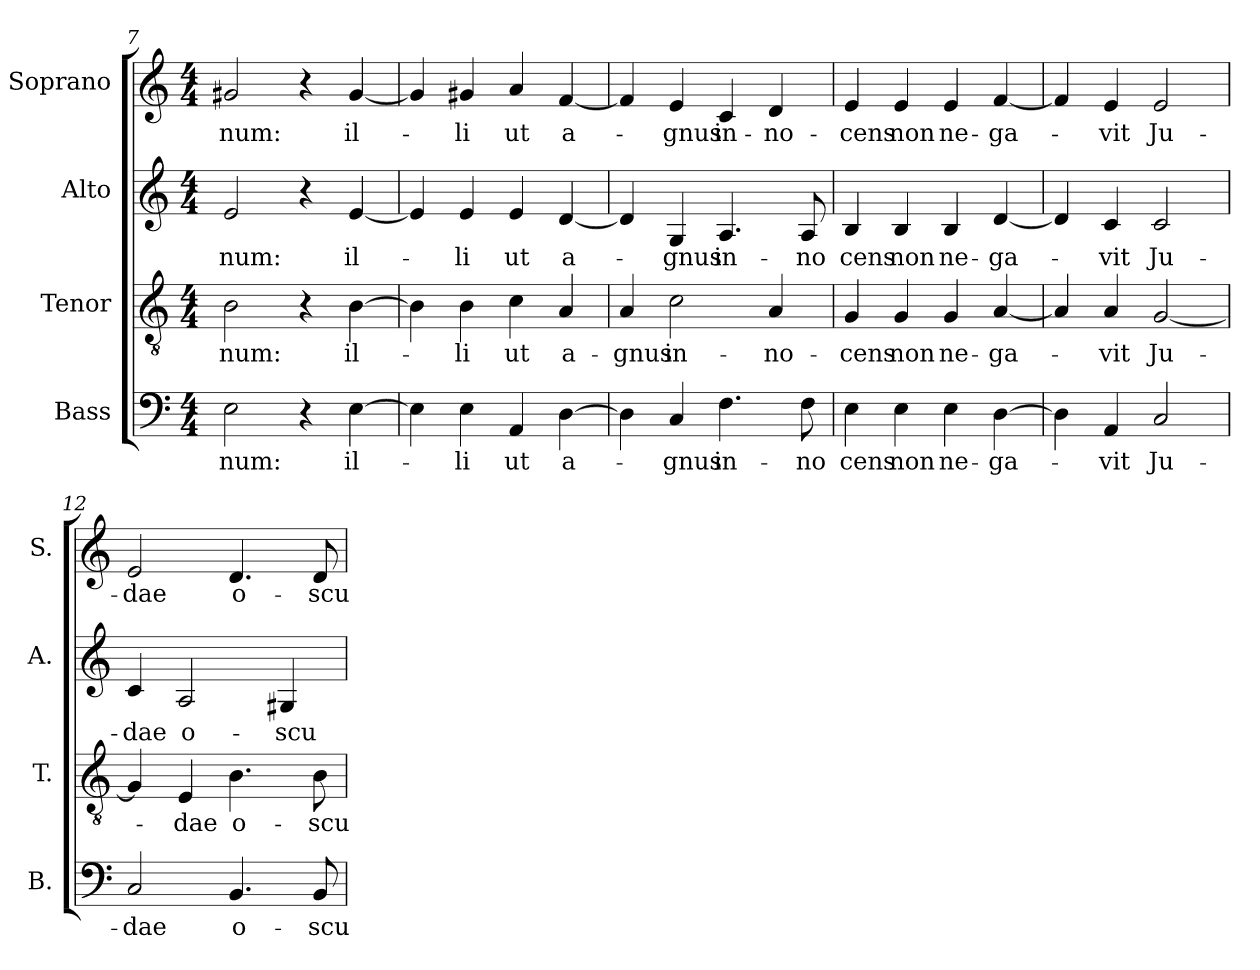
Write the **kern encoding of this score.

**kern	**text	**kern	**text	**kern	**text	**kern	**text
*part4	*part4	*part3	*part3	*part2	*part2	*part1	*part1
*staff4	*staff4	*staff3	*staff3	*staff2	*staff2	*staff1	*staff1
*I"Bass	*	*I"Tenor	*	*I"Alto	*	*I"Soprano	*
*I'B.	*	*I'T.	*	*I'A.	*	*I'S.	*
*clefF4	*	*clefGv2	*	*clefG2	*	*clefG2	*
*	*	*ITrd7c12	*	*	*	*	*
*k[]	*	*k[]	*	*k[]	*	*k[]	*
*C:	*	*C:	*	*C:	*	*C:	*
*M4/4	*	*M4/4	*	*M4/4	*	*M4/4	*
=7	=7	=7	=7	=7	=7	=7	=7
!	!LO:LY:b:color=#000000	!	!	!	!	!	!
!	!	!	!LO:LY:b:color=#000000	!	!	!	!
!	!	!	!	!	!LO:LY:b:color=#000000	!	!
!	!	!	!	!	!	!	!LO:LY:b:color=#000000
2Ei\	-num:	2BBi\	-num:	2ei/	-num:	2g#Xi/	-num:
4r	.	4r	.	4r	.	4r	.
!	!LO:LY:b:color=#000000	!	!	!	!	!	!
!	!	!	!LO:LY:b:color=#000000	!	!	!	!
!	!	!	!	!	!LO:LY:b:color=#000000	!	!
!	!	!	!	!	!	!	!LO:LY:b:color=#000000
[4Ei\	il-	[4BBi\	il-	[4ei/	il-	[4g#i/	il-
=8	=8	=8	=8	=8	=8	=8	=8
4Ei\]	.	4BBi\]	.	4ei/]	.	4g#i/]	.
!	!LO:LY:b:color=#000000	!	!	!	!	!	!
!	!	!	!LO:LY:b:color=#000000	!	!	!	!
!	!	!	!	!	!LO:LY:b:color=#000000	!	!
!	!	!	!	!	!	!	!LO:LY:b:color=#000000
4Ei\	-li	4BBi\	-li	4ei/	-li	4g#Xi/	-li
!	!LO:LY:b:color=#000000	!	!	!	!	!	!
!	!	!	!LO:LY:b:color=#000000	!	!	!	!
!	!	!	!	!	!LO:LY:b:color=#000000	!	!
!	!	!	!	!	!	!	!LO:LY:b:color=#000000
4AAi/	ut	4Ci\	ut	4ei/	ut	4ai/	ut
!	!LO:LY:b:color=#000000	!	!	!	!	!	!
!	!	!	!LO:LY:b:color=#000000	!	!	!	!
!	!	!	!	!	!LO:LY:b:color=#000000	!	!
!	!	!	!	!	!	!	!LO:LY:b:color=#000000
[4Di\	a-	4AAi/	a-	[4di/	a-	[4fi/	a-
=9	=9	=9	=9	=9	=9	=9	=9
!	!	!	!LO:LY:b:color=#000000	!	!	!	!
4Di\]	.	4AAi/	-gnus	4di/]	.	4fi/]	.
!	!LO:LY:b:color=#000000	!	!	!	!	!	!
!	!	!	!LO:LY:b:color=#000000	!	!	!	!
!	!	!	!	!	!LO:LY:b:color=#000000	!	!
!	!	!	!	!	!	!	!LO:LY:b:color=#000000
4Ci/	-gnus	2Ci\	in-	4Gi/	-gnus	4ei/	-gnus
!	!LO:LY:b:color=#000000	!	!	!	!	!	!
!	!	!	!	!	!LO:LY:b:color=#000000	!	!
!	!	!	!	!	!	!	!LO:LY:b:color=#000000
4.Fi\	in-	.	.	4.Ai/	in-	4ci/	in-
!	!	!	!LO:LY:b:color=#000000	!	!	!	!
!	!	!	!	!	!	!	!LO:LY:b:color=#000000
.	.	4AAi/	-no-	.	.	4di/	-no-
!	!LO:LY:b:color=#000000	!	!	!	!	!	!
!	!	!	!	!	!LO:LY:b:color=#000000	!	!
8Fi\	-no	.	.	8Ai/	-no	.	.
!!LO:LB:g=z
=10	=10	=10	=10	=10	=10	=10	=10
!	!LO:LY:b:color=#000000	!	!	!	!	!	!
!	!	!	!LO:LY:b:color=#000000	!	!	!	!
!	!	!	!	!	!LO:LY:b:color=#000000	!	!
!	!	!	!	!	!	!	!LO:LY:b:color=#000000
4Ei\	cens	4GGi/	-cens	4Bi/	cens	4ei/	-cens
!	!LO:LY:b:color=#000000	!	!	!	!	!	!
!	!	!	!LO:LY:b:color=#000000	!	!	!	!
!	!	!	!	!	!LO:LY:b:color=#000000	!	!
!	!	!	!	!	!	!	!LO:LY:b:color=#000000
4Ei\	non	4GGi/	non	4Bi/	non	4ei/	non
!	!LO:LY:b:color=#000000	!	!	!	!	!	!
!	!	!	!LO:LY:b:color=#000000	!	!	!	!
!	!	!	!	!	!LO:LY:b:color=#000000	!	!
!	!	!	!	!	!	!	!LO:LY:b:color=#000000
4Ei\	ne-	4GGi/	ne-	4Bi/	ne-	4ei/	ne-
!	!LO:LY:b:color=#000000	!	!	!	!	!	!
!	!	!	!LO:LY:b:color=#000000	!	!	!	!
!	!	!	!	!	!LO:LY:b:color=#000000	!	!
!	!	!	!	!	!	!	!LO:LY:b:color=#000000
[4Di\	-ga-	[4AAi/	-ga-	[4di/	-ga-	[4fi/	-ga-
=11	=11	=11	=11	=11	=11	=11	=11
4Di\]	.	4AAi/]	.	4di/]	.	4fi/]	.
!	!LO:LY:b:color=#000000	!	!	!	!	!	!
!	!	!	!LO:LY:b:color=#000000	!	!	!	!
!	!	!	!	!	!LO:LY:b:color=#000000	!	!
!	!	!	!	!	!	!	!LO:LY:b:color=#000000
4AAi/	-vit	4AAi/	-vit	4ci/	-vit	4ei/	-vit
!	!LO:LY:b:color=#000000	!	!	!	!	!	!
!	!	!	!LO:LY:b:color=#000000	!	!	!	!
!	!	!	!	!	!LO:LY:b:color=#000000	!	!
!	!	!	!	!	!	!	!LO:LY:b:color=#000000
2Ci/	Ju-	[2GGi/	Ju-	2ci/	Ju-	2ei/	Ju-
=12	=12	=12	=12	=12	=12	=12	=12
!	!LO:LY:b:color=#000000	!	!	!	!	!	!
!	!	!	!	!	!LO:LY:b:color=#000000	!	!
!	!	!	!	!	!	!	!LO:LY:b:color=#000000
2Ci/	-dae	4GGi/]	.	4ci/	-dae	2ei/	-dae
!	!	!	!LO:LY:b:color=#000000	!	!	!	!
!	!	!	!	!	!LO:LY:b:color=#000000	!	!
.	.	4EEi/	-dae	2Ai/	o-	.	.
!	!LO:LY:b:color=#000000	!	!	!	!	!	!
!	!	!	!LO:LY:b:color=#000000	!	!	!	!
!	!	!	!	!	!	!	!LO:LY:b:color=#000000
4.BBi/	o-	4.BBi\	o-	.	.	4.di/	o-
!	!	!	!	!	!LO:LY:b:color=#000000	!	!
.	.	.	.	4G#Xi/	-scu-	.	.
!	!LO:LY:b:color=#000000	!	!	!	!	!	!
!	!	!	!LO:LY:b:color=#000000	!	!	!	!
!	!	!	!	!	!	!	!LO:LY:b:color=#000000
8BBi/	-scu-	8BBi\	-scu-	.	.	8di/	-scu-
=	=	=	=	=	=	=	=
*-	*-	*-	*-	*-	*-	*-	*-
